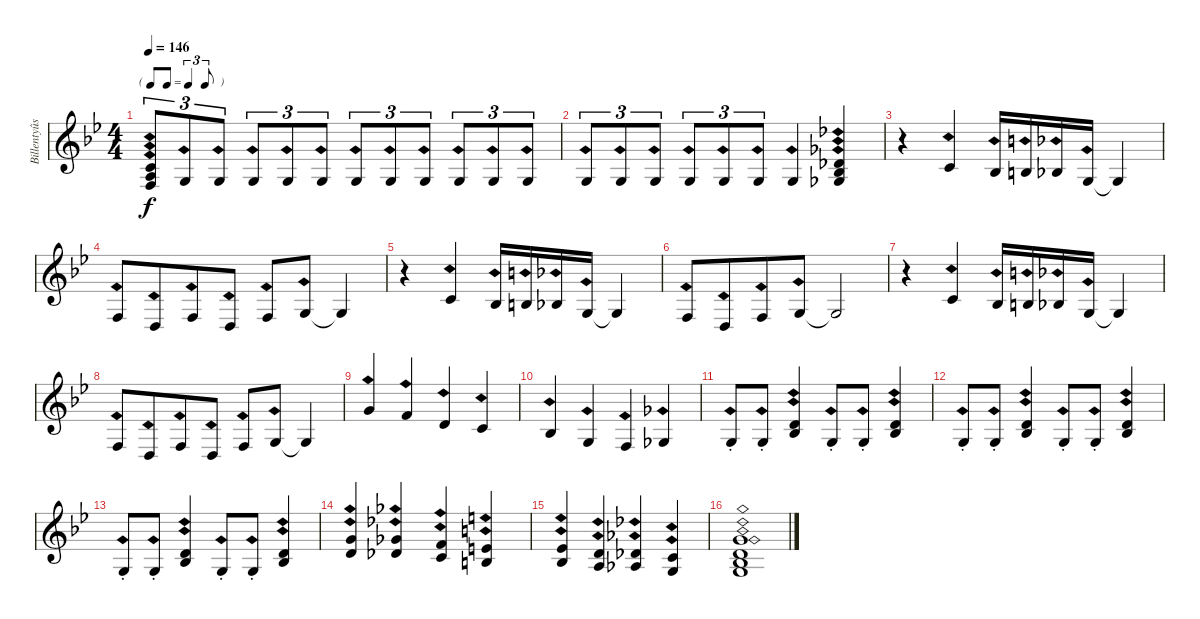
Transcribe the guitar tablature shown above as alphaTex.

\track ("Billentyûs (David Stone)" "Billentyûs") {instrument rockorgan}
\staff {score}
\tuning (E4 B3 G3 D3 A2 E2) {hide}
\ts (4 4)
\tf triplet8th
\tempo 146
\clef g2
\ks bb
(1.2{ph 12} 2.3{ph 12} 3.4{ph 12}).8{tu (3 2) dy f} 0.3{ph 12}.8{tu (3 2)} 0.3{ph 12}.8{tu (3 2)} 0.3{ph 12}.8{tu (3 2)} 0.3{ph 12}.8{tu (3 2)} 0.3{ph 12}.8{tu (3 2)} 0.3{ph 12}.8{tu (3 2)} 0.3{ph 12}.8{tu (3 2)} 0.3{ph 12}.8{tu (3 2)} 0.3{ph 12}.8{tu (3 2)} 0.3{ph 12}.8{tu (3 2)} 0.3{ph 12}.8{tu (3 2)} |
0.3{ph 12}.8{tu (3 2)} 0.3{ph 12}.8{tu (3 2)} 0.3{ph 12}.8{tu (3 2)} 0.3{ph 12}.8{tu (3 2)} 0.3{ph 12}.8{tu (3 2)} 0.3{ph 12}.8{tu (3 2)} 0.3{ph 12}.4 (2.2{ph 12} 3.3{ph 12} 4.4{ph 12}).4 |
r.4 1.2{ph 12}.4 3.3{ph 12}.16 4.3{ph 12}.16 3.3{ph 12}.16 0.3{ph 12}.16 0.3{t}.4 |
3.4{ph 12}.8 0.4{ph 12}.8{beam merge} 3.4{ph 12}.8 0.4{ph 12}.8 3.4{ph 12}.8 0.3{ph 12}.8 0.3{t}.4 |
r.4 1.2{ph 12}.4 3.3{ph 12}.16 4.3{ph 12}.16 3.3{ph 12}.16 0.3{ph 12}.16 0.3{t}.4 |
3.4{ph 12}.8 0.4{ph 12}.8{beam merge} 3.4{ph 12}.8 0.3{ph 12}.8 0.3{t}.2 |
r.4 1.2{ph 12}.4 3.3{ph 12}.16 4.3{ph 12}.16 3.3{ph 12}.16 0.3{ph 12}.16 0.3{t}.4 |
3.4{ph 12}.8 0.4{ph 12}.8{beam merge} 3.4{ph 12}.8 0.4{ph 12}.8 3.4{ph 12}.8 0.3{ph 12}.8 0.3{t}.4 |
3.1{ph 12}.4 1.1{ph 12}.4 3.2{ph 12}.4 1.2{ph 12}.4 |
3.3{ph 12}.4 0.3{ph 12}.4 3.4{ph 12}.4 4.4{ph 12}.4 |
0.3{ph 12 st}.8 0.3{ph 12 st}.8 (3.2{ph 12} 3.3{ph 12}).4 0.3{ph 12 st}.8 0.3{ph 12 st}.8 (3.2{ph 12} 3.3{ph 12}).4 |
0.3{ph 12 st}.8 0.3{ph 12 st}.8 (3.2{ph 12} 3.3{ph 12}).4 0.3{ph 12 st}.8 0.3{ph 12 st}.8 (3.2{ph 12} 3.3{ph 12}).4 |
0.3{ph 12 st}.8 0.3{ph 12 st}.8 (3.2{ph 12} 3.3{ph 12}).4 0.3{ph 12 st}.8 0.3{ph 12 st}.8 (3.2{ph 12} 3.3{ph 12}).4 |
(3.1{ph 12} 3.2{ph 12}).4 (2.1{ph 12} 2.2{ph 12}).4 (1.1{ph 12} 1.2{ph 12}).4 (0.1{ph 12} 0.2{ph 12}).4 |
(4.2{ph 12} 3.3{ph 12}).4 (3.2{ph 12} 2.3{ph 12}).4 (2.2{ph 12} 1.3{ph 12}).4 (1.2{ph 12} 0.3{ph 12}).4 |
(3.1{ph 12} 3.2{ph 12} 3.3{ph 12} 5.4{ph 12}).1
